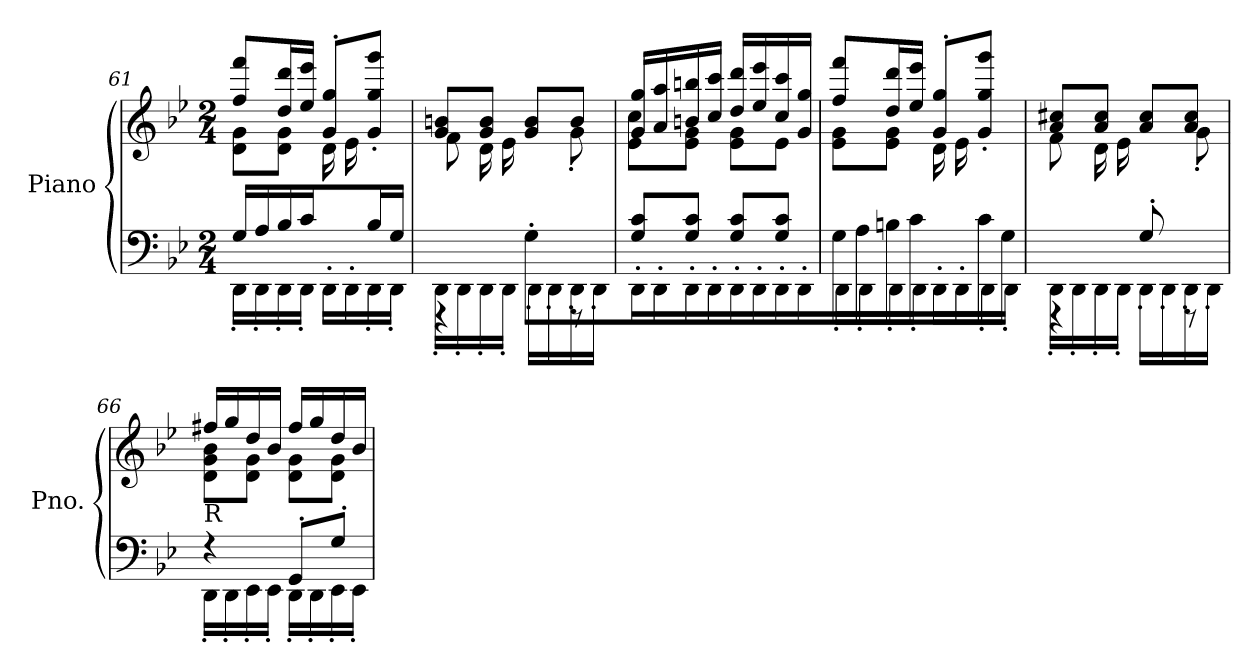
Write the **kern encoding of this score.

**kern	**kern
*part1	*part1
*staff2	*staff1
*I"Piano	*
*I'Pno.	*
*clefF4	*clefG2
*k[b-e-]	*k[b-e-]
*M2/4	*M2/4
=61	=61
*^	*^
*	*	*	*^
16G/LL	16DD'\LL	8ff/ 8fff/L	8d\ 8g\L	4ryy
16A/	16DD'\	.	.	.
16B-/	16DD'\	16dd/ 16ddd/L	8d\ 8g\J	.
16c/JJ	16DD'\JJ	16ee-/ 16eee-/JJ	.	.
8ryy	16DD'\LL	8g/' 8gg/'L	4ryy	16d\LL
.	16DD'\	.	.	16e-\
16B-/	16DD'\	8g/' 8gg/' 8ggg/'J	.	8ryy
16G/JJ	16DD'\JJ	.	.	.
*	*	*	*v	*v
!!LO:LB:g=z
=62	=62	=62	=62
*	*^	*	*
4ryy	16DD'\LL	4r	8g/ 8bn/L	8f\L
.	16DD'\	.	.	.
.	16DD'\	.	8g/ 8b/J	16d\L
.	16DD'\JJ	.	.	16e-\JJ
8G'/L	16DD'\LL	8ryy	8g/ 8b/L	8ryy
.	16DD'\	.	.	.
8ryy	16DD'\	8r	8b/J	8g'\J
.	16DD'\JJ	.	.	.
*	*v	*v	*	*
=63	=63	=63	=63
16DD'\LL	8G/ 8c/L	16g/ 16gg/LL	8e-\ 8cc\L
16DD'\	.	16a/ 16aa/	.
16DD'\	8G/ 8c/J	16bn/ 16bbn/	8e-\ 8g\J
16DD'\JJ	.	16cc/ 16ccc/JJ	.
16DD'\LL	8G/ 8c/L	16dd/ 16ddd/LL	8e-\ 8g\L
16DD'\	.	16ee-/ 16eee-/	.
16DD'\	8G/ 8c/J	16cc/ 16ccc/	8e-\J
16DD'\JJ	.	16g/ 16gg/JJ	.
=64	=64	=64	=64
*	*	*	*^
16G/LL	16DD'\LL	8ff/ 8fff/L	8e-\ 8g\L	4ryy
16A/	16DD'\	.	.	.
16Bn/	16DD'\	16dd/ 16ddd/L	8e-\ 8g\J	.
16c/JJ	16DD'\JJ	16ee-/ 16eee-/JJ	.	.
8ryy	16DD'\LL	8g/' 8gg/'L	4ryy	16d\LL
.	16DD'\	.	.	16e-\
16c/	16DD'\	8g/' 8gg/' 8ggg/'J	.	8ryy
16G/JJ	16DD'\JJ	.	.	.
*	*	*	*v	*v
!!LO:LB:g=z
=65	=65	=65	=65
*	*^	*	*
4ryy	16DD'\LL	4r	8a/ 8cc#X/L	8f\L
.	16DD'\	.	.	.
.	16DD'\	.	8a/ 8cc#/J	16d\L
.	16DD'\JJ	.	.	16e-\JJ
8G'/L	16DD'\LL	8ryy	8a/ 8cc#/L	8ryy
.	16DD'\	.	.	.
8ryy	16DD'\	8r	8a/ 8cc#/J	8g'\J
.	16DD'\JJ	.	.	.
*	*v	*v	*	*
=66	=66	=66	=66
!	!	!LO:TX:b:t=R	!
4r	16DD'\LL	16ff#X/LL	8d\ 8g\ 8b-\L
.	16DD'\	16gg/	.
.	16EE-'\	16dd/	8d\ 8g\J
.	16EE-'\JJ	16b-/JJ	.
8GG'/L	16DD'\LL	16ff#/LL	8d\ 8g\L
.	16DD'\	16gg/	.
8G'/J	16EE-'\	16dd/	8d\ 8g\J
.	16EE-'\JJ	16b-/JJ	.
*v	*v	*	*
*	*v	*v
=	=
*-	*-
